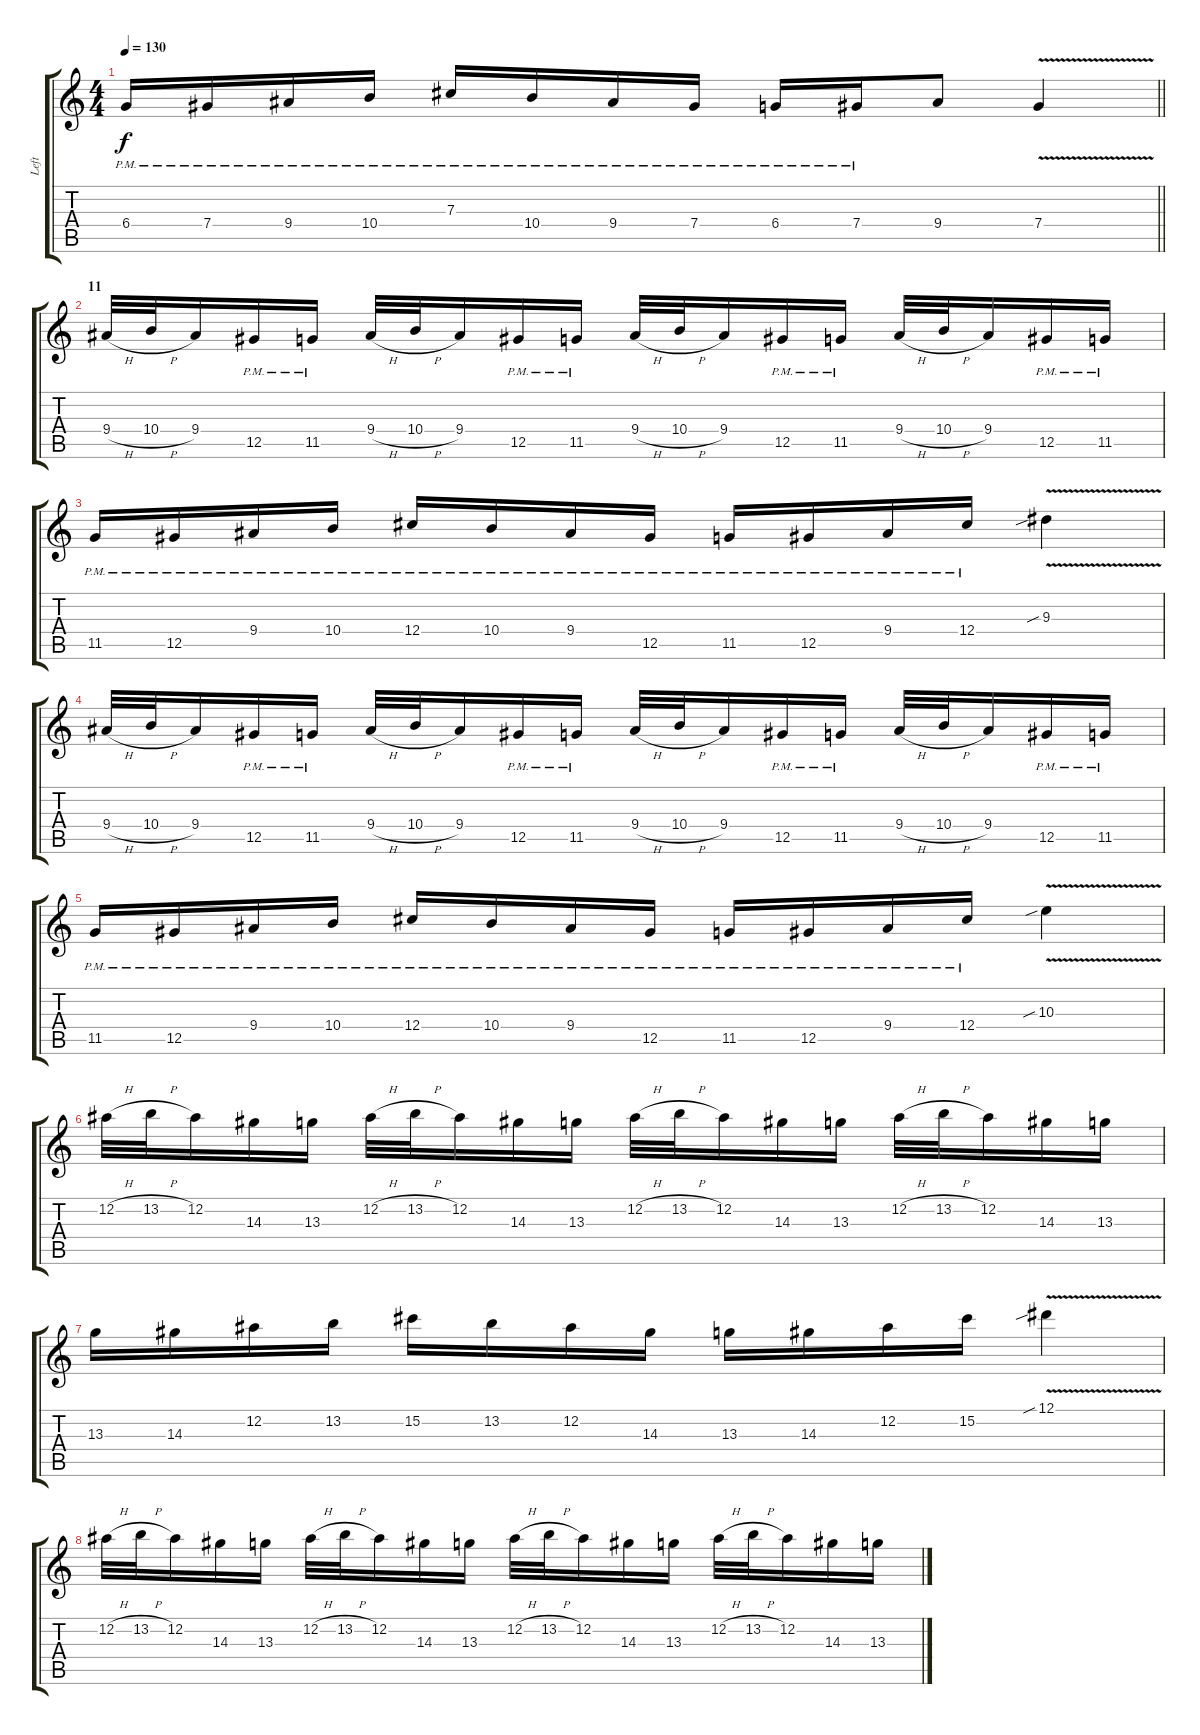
\track ("Left" "Left") {instrument distortionguitar}
\staff {score tabs}
\tuning (Eb4 Bb3 Gb3 Db3 Ab2 Eb2) {hide}
\ts (4 4)
\tempo 130
\clef g2
\barLineRight lightlight
\ks c
6.4{pm}.16{dy f} 7.4{pm}.16 9.4{pm}.16 10.4{pm}.16 7.3{pm}.16 10.4{pm}.16 9.4{pm}.16 7.4{pm}.16 6.4{pm}.16 7.4{pm}.16 9.4.8 7.4{v}.4 |
\section ("" "11")
9.4{h}.32 10.4{h}.32 9.4.16 12.5{pm}.16 11.5{pm}.16 9.4{h}.32 10.4{h}.32 9.4.16 12.5{pm}.16 11.5{pm}.16 9.4{h}.32 10.4{h}.32 9.4.16 12.5{pm}.16 11.5{pm}.16 9.4{h}.32 10.4{h}.32 9.4.16 12.5{pm}.16 11.5{pm}.16 |
11.5{pm}.16 12.5{pm}.16 9.4{pm}.16 10.4{pm}.16 12.4{pm}.16 10.4{pm}.16 9.4{pm}.16 12.5{pm}.16 11.5{pm}.16 12.5{pm}.16 9.4{pm}.16 12.4{pm}.16 9.3{v sib}.4 |
9.4{h}.32 10.4{h}.32 9.4.16 12.5{pm}.16 11.5{pm}.16 9.4{h}.32 10.4{h}.32 9.4.16 12.5{pm}.16 11.5{pm}.16 9.4{h}.32 10.4{h}.32 9.4.16 12.5{pm}.16 11.5{pm}.16 9.4{h}.32 10.4{h}.32 9.4.16 12.5{pm}.16 11.5{pm}.16 |
11.5{pm}.16 12.5{pm}.16 9.4{pm}.16 10.4{pm}.16 12.4{pm}.16 10.4{pm}.16 9.4{pm}.16 12.5{pm}.16 11.5{pm}.16 12.5{pm}.16 9.4{pm}.16 12.4{pm}.16 10.3{v sib}.4 |
12.2{h}.32 13.2{h}.32 12.2.16 14.3.16 13.3.16 12.2{h}.32 13.2{h}.32 12.2.16 14.3.16 13.3.16 12.2{h}.32 13.2{h}.32 12.2.16 14.3.16 13.3.16 12.2{h}.32 13.2{h}.32 12.2.16 14.3.16 13.3.16 |
13.3.16 14.3.16 12.2.16 13.2.16 15.2.16 13.2.16 12.2.16 14.3.16 13.3.16 14.3.16 12.2.16 15.2.16 12.1{v sib}.4 |
12.2{h}.32 13.2{h}.32 12.2.16 14.3.16 13.3.16 12.2{h}.32 13.2{h}.32 12.2.16 14.3.16 13.3.16 12.2{h}.32 13.2{h}.32 12.2.16 14.3.16 13.3.16 12.2{h}.32 13.2{h}.32 12.2.16 14.3.16 13.3.16
